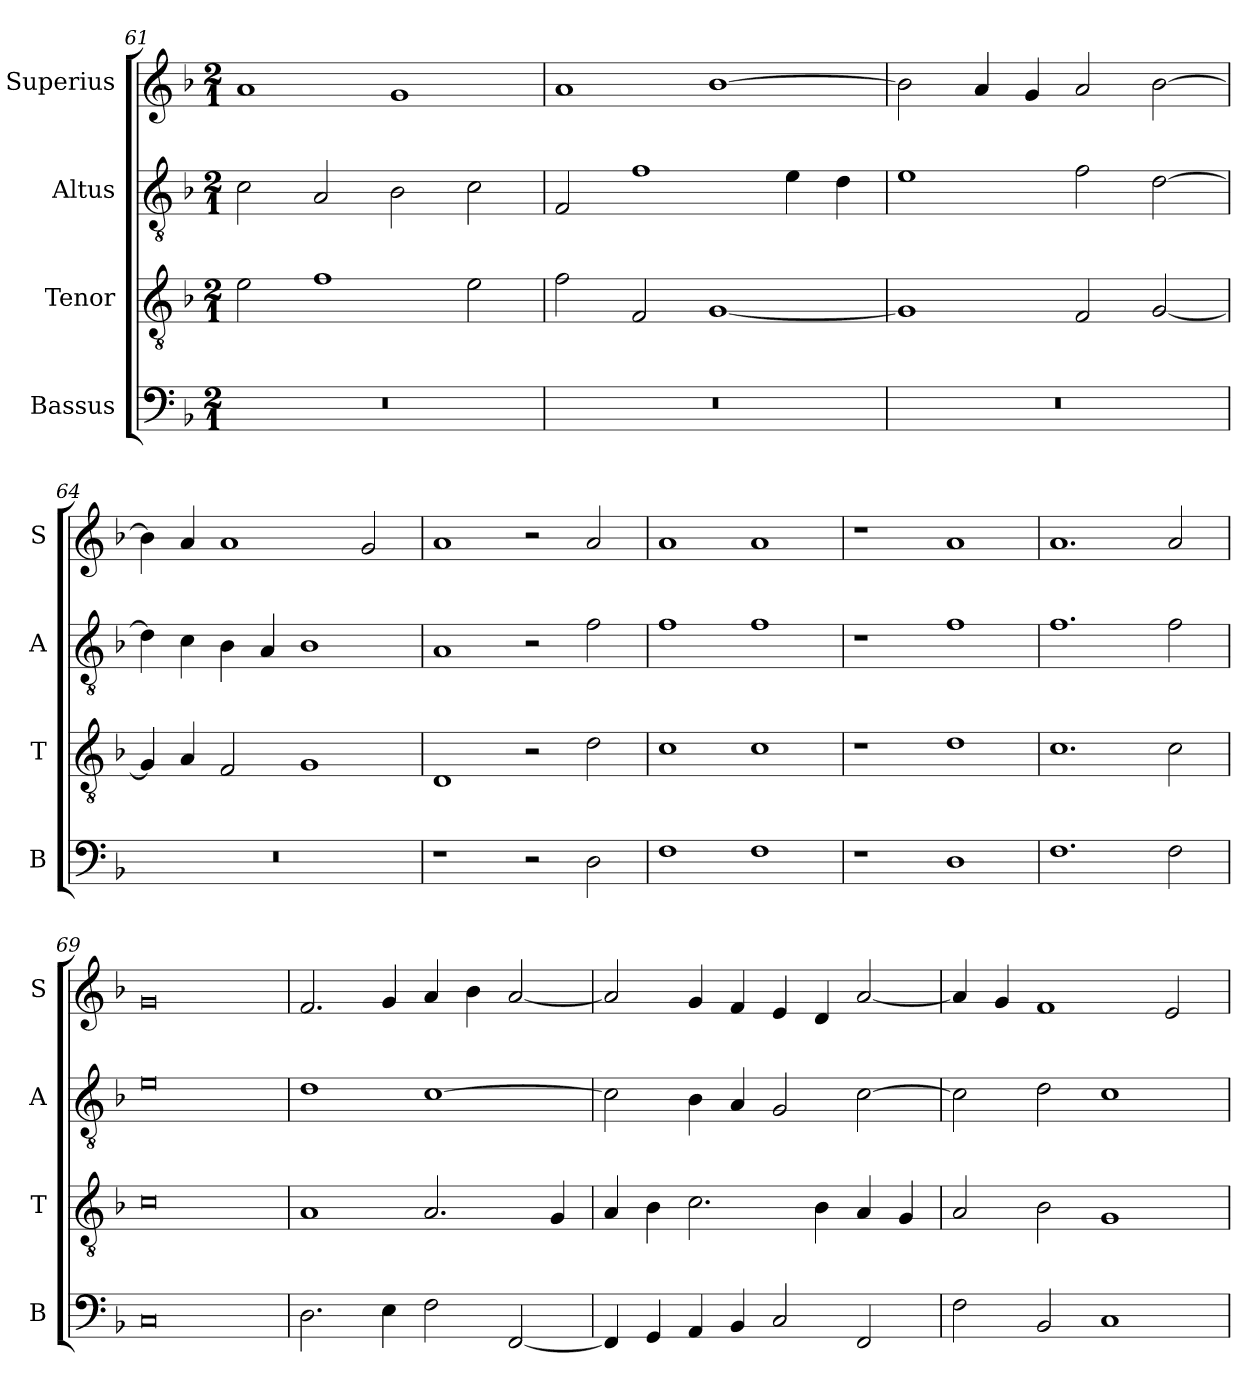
**kern	**kern	**kern	**kern
*part4	*part3	*part2	*part1
*staff4	*staff3	*staff2	*staff1
*I"Bassus	*I"Tenor	*I"Altus	*I"Superius
*I'B	*I'T	*I'A	*I'S
*clefF4	*clefGv2	*clefGv2	*clefG2
*k[b-]	*k[b-]	*k[b-]	*k[b-]
*M2/1	*M2/1	*M2/1	*M2/1
=61	=61	=61	=61
0r	2e\	2c\	1a
.	1f	2A/	.
.	.	2B-\	1g
.	2e\	2c\	.
=62	=62	=62	=62
0r	2f\	2F/	1a
.	2F/	1f	.
.	[1G	.	[1b-
.	.	4e\	.
.	.	4d\	.
=63	=63	=63	=63
0r	1G]	1e	2b-\]
.	.	.	4a/
.	.	.	4g/
.	2F/	2f\	2a/
.	[2G/	[2d\	[2b-\
=64	=64	=64	=64
0r	4G/]	4d\]	4b-\]
.	4A/	4c\	4a/
.	2F/	4B-\	1a
.	.	4A/	.
.	1G	1B-	.
.	.	.	2g/
=65	=65	=65	=65
1r	1D	1A	1a
2r	2r	2r	2r
2D\	2d\	2f\	2a/
=66	=66	=66	=66
1F	1c	1f	1a
1F	1c	1f	1a
=67	=67	=67	=67
1r	1r	1r	1r
1D	1d	1f	1a
=68	=68	=68	=68
1.F	1.c	1.f	1.a
2F\	2c\	2f\	2a/
=69	=69	=69	=69
0C	0c	0e	0g
=70	=70	=70	=70
2.D\	1A	1d	2.f/
4E\	.	.	4g/
2F\	2.A/	[1c	4a/
.	.	.	4b-\
[2FF/	.	.	[2a/
.	4G/	.	.
=71	=71	=71	=71
4FF/]	4A/	2c\]	2a/]
4GG/	4B-\	.	.
4AA/	2.c\	4B-\	4g/
4BB-/	.	4A/	4f/
2C/	.	2G/	4e/
.	4B-\	.	4d/
2FF/	4A/	[2c\	[2a/
.	4G/	.	.
=72	=72	=72	=72
2F\	2A/	2c\]	4a/]
.	.	.	4g/
2BB-/	2B-\	2d\	1f
1C	1G	1c	.
.	.	.	2e/
=	=	=	=
*-	*-	*-	*-
